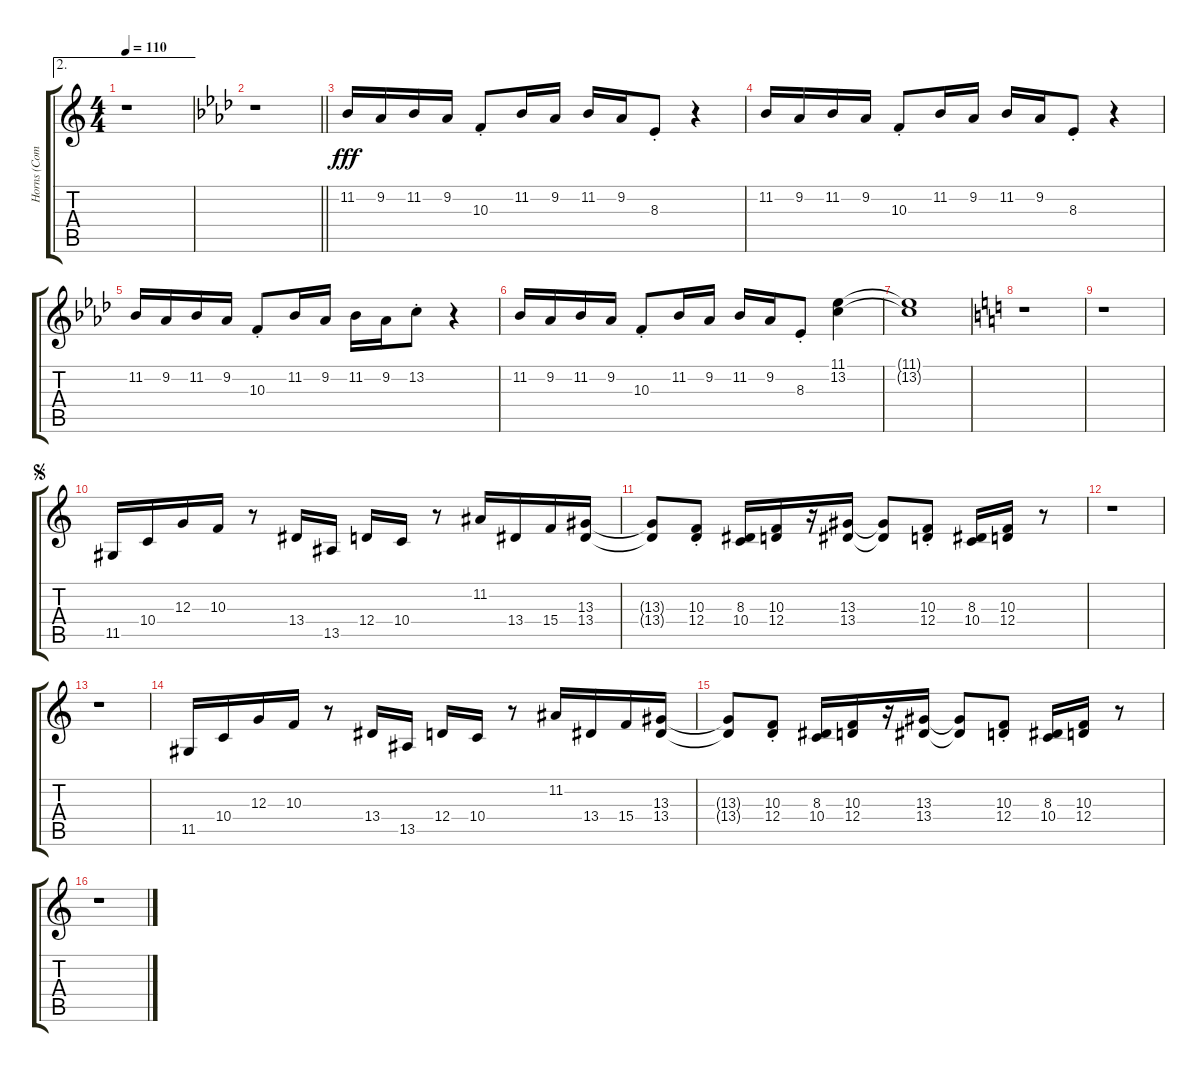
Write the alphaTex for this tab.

\track ("Horns (Combined)" "Horns (Com") {instrument altosax}
\staff {score tabs}
\tuning (E4 B3 G3 D3 A2 E2) {hide}
\ae 2
\ts (4 4)
\tempo 110
\clef g2
\ks c
r.1{dy fff} |
\barLineRight lightlight
\ks ab
r.1 |
11.2.16 9.2.16 11.2.16 9.2.16 10.3{st}.8 11.2.16 9.2.16 11.2.16 9.2.16 8.3{st}.8 r.4 |
11.2.16 9.2.16 11.2.16 9.2.16 10.3{st}.8 11.2.16 9.2.16 11.2.16 9.2.16 8.3{st}.8 r.4 |
11.2.16 9.2.16 11.2.16 9.2.16 10.3{st}.8 11.2.16 9.2.16 11.2.16 9.2.16 13.2{st}.8 r.4 |
11.2.16 9.2.16 11.2.16 9.2.16 10.3{st}.8 11.2.16 9.2.16 11.2.16 9.2.16 8.3{st}.8 (11.1 13.2).4 |
(11.1{t} 13.2{t}).1 |
\ks c
r.1 |
r.1 |
\jump segno
11.5.16 10.4.16 12.3.16 10.3.16 r.8 13.4.16 13.5.16 12.4.16 10.4.16 r.8 11.2.16 13.4.16 15.4.16 (13.3 13.4).16 |
(13.3{t} 13.4{t}).8 (10.3{st} 12.4{st}).8 (8.3 10.4).16 (10.3 12.4).16 r.16 (13.3 13.4).16 (13.3{t} 13.4{t}).8 (10.3{st} 12.4{st}).8 (8.3 10.4).16 (10.3 12.4).16 r.8 |
r.1 |
r.1 |
11.5.16 10.4.16 12.3.16 10.3.16 r.8 13.4.16 13.5.16 12.4.16 10.4.16 r.8 11.2.16 13.4.16 15.4.16 (13.3 13.4).16 |
(13.3{t} 13.4{t}).8 (10.3{st} 12.4{st}).8 (8.3 10.4).16 (10.3 12.4).16 r.16 (13.3 13.4).16 (13.3{t} 13.4{t}).8 (10.3{st} 12.4{st}).8 (8.3 10.4).16 (10.3 12.4).16 r.8 |
r.1
